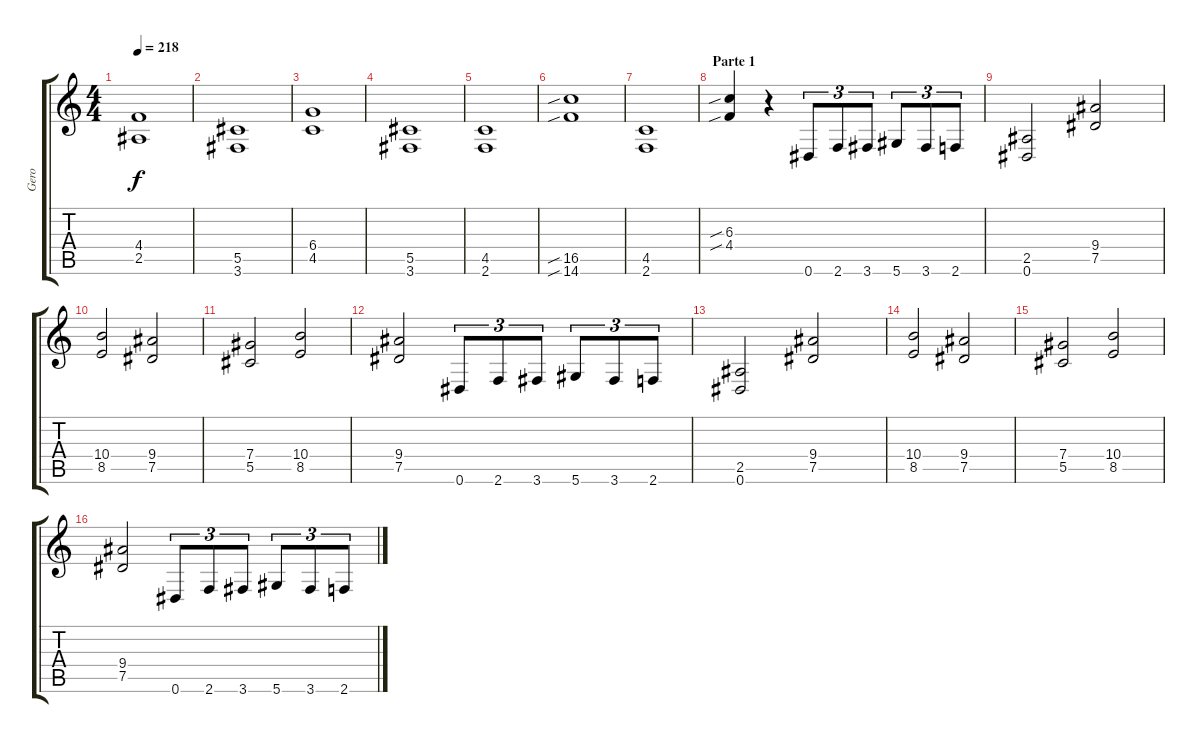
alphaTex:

\track ("Gero" "Gero") {instrument distortionguitar}
\staff {score tabs}
\tuning (Eb4 Bb3 Gb3 Db3 Ab2 Eb2) {hide}
\ts (4 4)
\tempo 218
\clef g2
\ks c
(4.4 2.5).1{dy f} |
(5.5 3.6).1 |
(6.4 4.5).1 |
(5.5 3.6).1 |
(4.5 2.6).1 |
(16.5{sib} 14.6{sib}).1 |
(4.5 2.6).1 |
\section ("" "Parte 1")
(6.3{sib} 4.4{sib}).4 r.4 0.6.8{tu (3 2)} 2.6.8{tu (3 2)} 3.6.8{tu (3 2)} 5.6.8{tu (3 2)} 3.6.8{tu (3 2)} 2.6.8{tu (3 2)} |
(2.5 0.6).2 (9.4 7.5).2 |
(10.4 8.5).2 (9.4 7.5).2 |
(7.4 5.5).2 (10.4 8.5).2 |
(9.4 7.5).2 0.6.8{tu (3 2)} 2.6.8{tu (3 2)} 3.6.8{tu (3 2)} 5.6.8{tu (3 2)} 3.6.8{tu (3 2)} 2.6.8{tu (3 2)} |
(2.5 0.6).2 (9.4 7.5).2 |
(10.4 8.5).2 (9.4 7.5).2 |
(7.4 5.5).2 (10.4 8.5).2 |
(9.4 7.5).2 0.6.8{tu (3 2)} 2.6.8{tu (3 2)} 3.6.8{tu (3 2)} 5.6.8{tu (3 2)} 3.6.8{tu (3 2)} 2.6.8{tu (3 2)}
